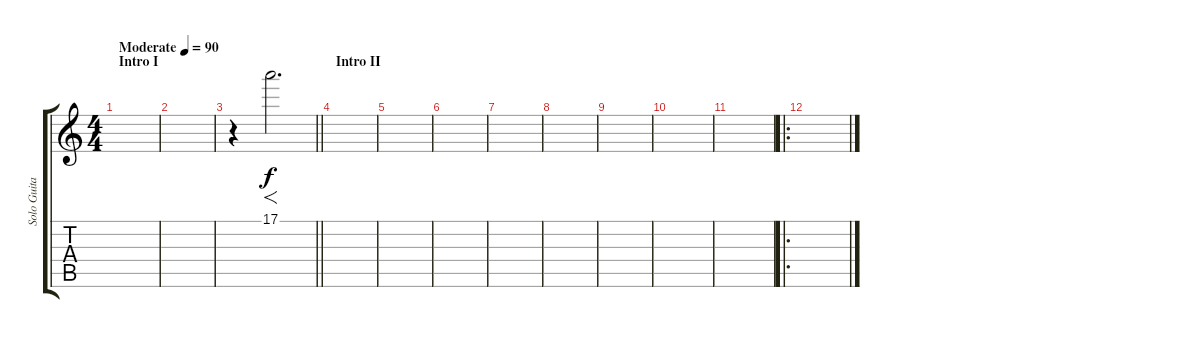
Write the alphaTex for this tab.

\track ("Solo Guitar" "Solo Guita") {instrument overdrivenguitar}
\staff {score tabs}
\tuning (E4 B3 G3 D3 A2 E2) {hide}
\ts (4 4)
\section ("" "Intro I")
\tempo (90 "Moderate")
\clef g2
\ks c
|
|
\barLineRight lightlight
r.4 17.1.2{f d} |
\section ("" "Intro II")
|
|
|
|
|
|
|
|
\ro
